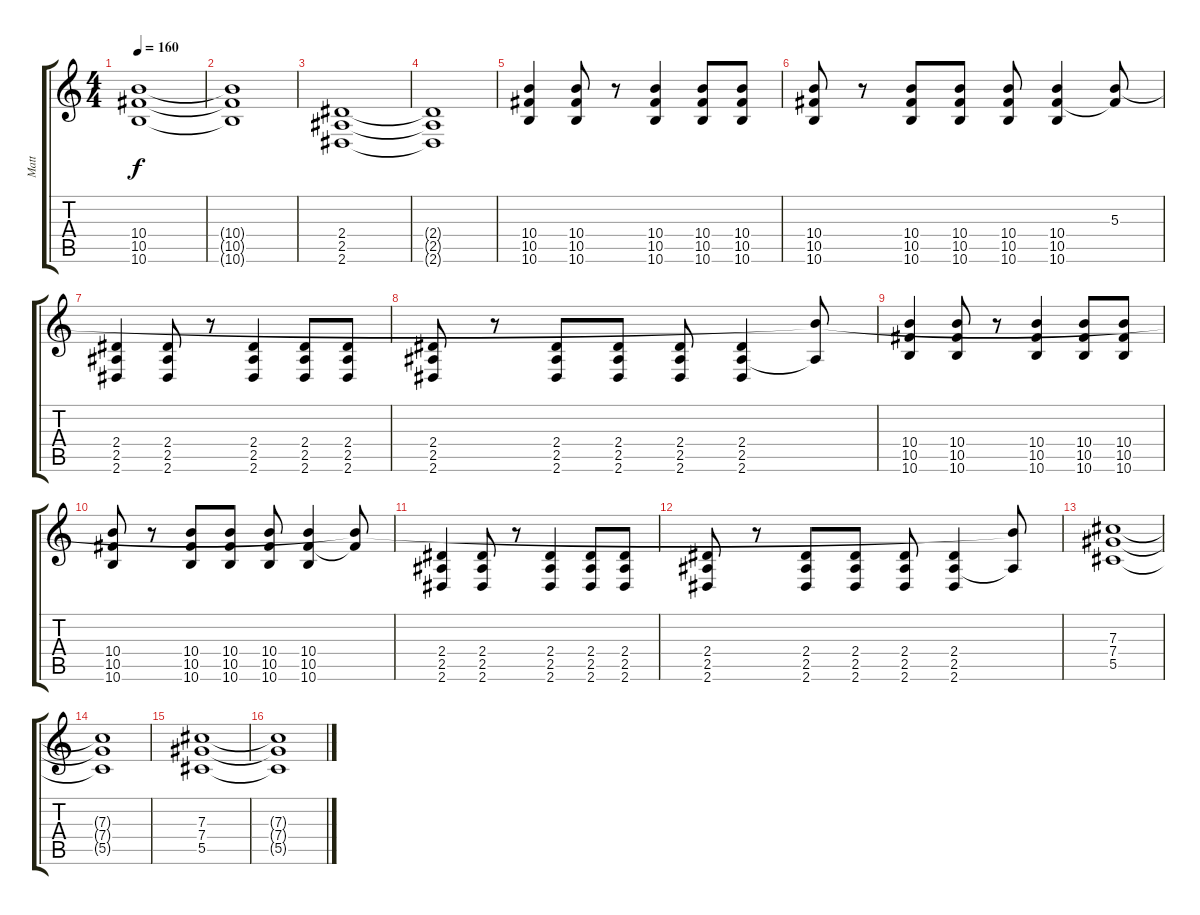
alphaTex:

\track ("Matt" "Matt") {instrument distortionguitar}
\staff {score tabs}
\tuning (Eb4 Bb3 Gb3 Db3 Ab2 Db2) {hide}
\ts (4 4)
\tempo 160
\clef g2
\ks c
(10.4 10.5 10.6).1{dy f} |
(10.4{t} 10.5{t} 10.6{t}).1 |
(2.4 2.5 2.6).1 |
(2.4{t} 2.5{t} 2.6{t}).1 |
(10.4 10.5 10.6).4 (10.4 10.5 10.6).8 r.8 (10.4 10.5 10.6).4 (10.4 10.5 10.6).8 (10.4 10.5 10.6).8 |
(10.4 10.5 10.6).8 r.8 (10.4 10.5 10.6).8 (10.4 10.5 10.6).8 (10.4 10.5 10.6).8 (10.4 10.5 10.6).4 (5.3 10.5{t}).8 |
(2.4 2.5 2.6).4 (2.4 2.5 2.6).8 r.8 (2.4 2.5 2.6).4 (2.4 2.5 2.6).8 (2.4 2.5 2.6).8 |
(2.4 2.5 2.6).8 r.8 (2.4 2.5 2.6).8 (2.4 2.5 2.6).8 (2.4 2.5 2.6).8 (2.4 2.5 2.6).4 (5.3{t} 2.5{t}).8 |
(10.4 10.5 10.6).4 (10.4 10.5 10.6).8 r.8 (10.4 10.5 10.6).4 (10.4 10.5 10.6).8 (10.4 10.5 10.6).8 |
(10.4 10.5 10.6).8 r.8 (10.4 10.5 10.6).8 (10.4 10.5 10.6).8 (10.4 10.5 10.6).8 (10.4 10.5 10.6).4 (5.3{t} 10.5{t}).8 |
(2.4 2.5 2.6).4 (2.4 2.5 2.6).8 r.8 (2.4 2.5 2.6).4 (2.4 2.5 2.6).8 (2.4 2.5 2.6).8 |
(2.4 2.5 2.6).8 r.8 (2.4 2.5 2.6).8 (2.4 2.5 2.6).8 (2.4 2.5 2.6).8 (2.4 2.5 2.6).4 (5.3{t} 2.5{t}).8 |
(7.3 7.4 5.5).1 |
(7.3{t} 7.4{t} 5.5{t}).1 |
(7.3 7.4 5.5).1 |
(7.3{t} 7.4{t} 5.5{t}).1
